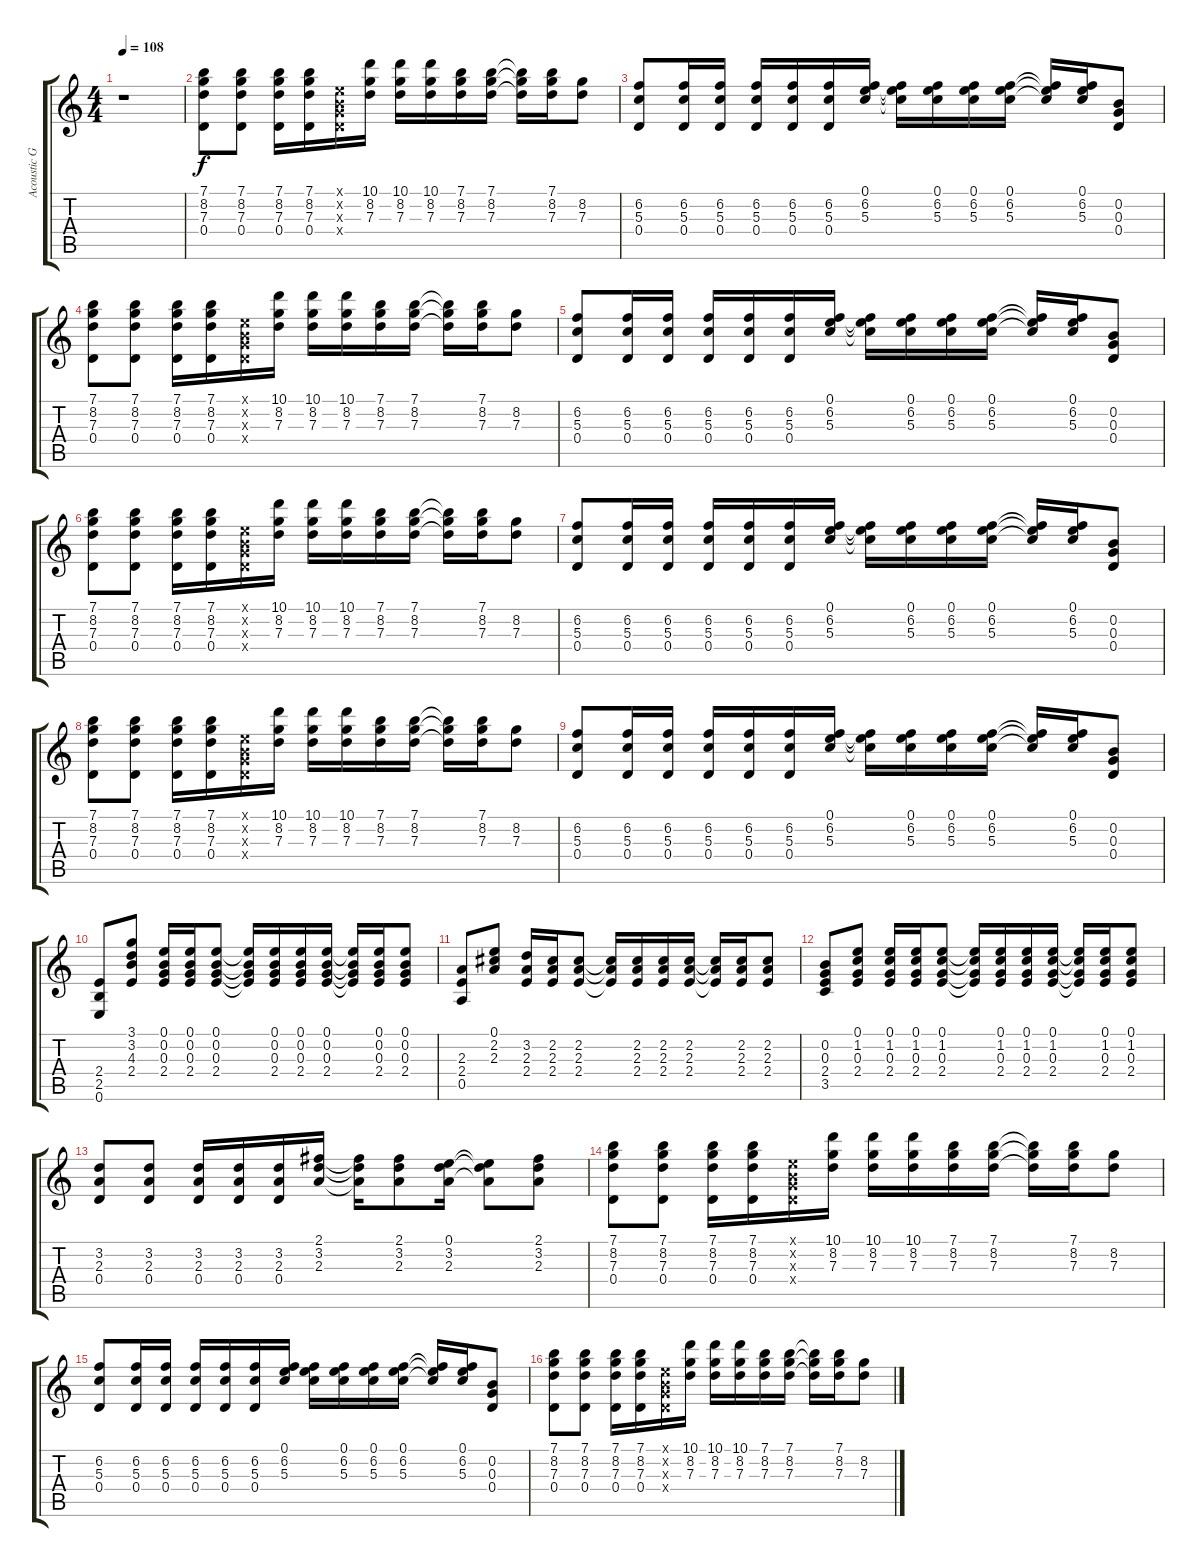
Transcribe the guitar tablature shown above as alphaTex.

\track ("Acoustic Guitar" "Acoustic G") {instrument acousticguitarsteel}
\staff {score tabs}
\tuning (E4 B3 G3 D3 A2 E2) {hide}
\ts (4 4)
\tempo 108
\clef g2
\ks c
r.1{dy f instrument acousticguitarsteel} |
(7.1 8.2 7.3 0.4).8 (7.1 8.2 7.3 0.4).8 (7.1 8.2 7.3 0.4).16 (7.1 8.2 7.3 0.4).16 (0.1{x} 0.2{x} 0.3{x} 0.4{x}).16 (10.1 8.2 7.3).16 (10.1 8.2 7.3).16 (10.1 8.2 7.3).16 (7.1 8.2 7.3).16 (7.1 8.2 7.3).16 (7.1{t} 8.2{t} 7.3{t}).16 (7.1 8.2 7.3).16 (8.2 7.3).8 |
(6.2 5.3 0.4).8 (6.2 5.3 0.4).16 (6.2 5.3 0.4).16 (6.2 5.3 0.4).16 (6.2 5.3 0.4).16 (6.2 5.3 0.4).16 (0.1 6.2 5.3).16 (0.1{t} 6.2{t} 5.3{t}).16 (0.1 6.2 5.3).16 (0.1 6.2 5.3).16 (0.1 6.2 5.3).16 (0.1{t} 6.2{t} 5.3{t}).16 (0.1 6.2 5.3).16 (0.2 0.3 0.4).8 |
(7.1 8.2 7.3 0.4).8 (7.1 8.2 7.3 0.4).8 (7.1 8.2 7.3 0.4).16 (7.1 8.2 7.3 0.4).16 (0.1{x} 0.2{x} 0.3{x} 0.4{x}).16 (10.1 8.2 7.3).16 (10.1 8.2 7.3).16 (10.1 8.2 7.3).16 (7.1 8.2 7.3).16 (7.1 8.2 7.3).16 (7.1{t} 8.2{t} 7.3{t}).16 (7.1 8.2 7.3).16 (8.2 7.3).8 |
(6.2 5.3 0.4).8 (6.2 5.3 0.4).16 (6.2 5.3 0.4).16 (6.2 5.3 0.4).16 (6.2 5.3 0.4).16 (6.2 5.3 0.4).16 (0.1 6.2 5.3).16 (0.1{t} 6.2{t} 5.3{t}).16 (0.1 6.2 5.3).16 (0.1 6.2 5.3).16 (0.1 6.2 5.3).16 (0.1{t} 6.2{t} 5.3{t}).16 (0.1 6.2 5.3).16 (0.2 0.3 0.4).8 |
(7.1 8.2 7.3 0.4).8 (7.1 8.2 7.3 0.4).8 (7.1 8.2 7.3 0.4).16 (7.1 8.2 7.3 0.4).16 (0.1{x} 0.2{x} 0.3{x} 0.4{x}).16 (10.1 8.2 7.3).16 (10.1 8.2 7.3).16 (10.1 8.2 7.3).16 (7.1 8.2 7.3).16 (7.1 8.2 7.3).16 (7.1{t} 8.2{t} 7.3{t}).16 (7.1 8.2 7.3).16 (8.2 7.3).8 |
(6.2 5.3 0.4).8 (6.2 5.3 0.4).16 (6.2 5.3 0.4).16 (6.2 5.3 0.4).16 (6.2 5.3 0.4).16 (6.2 5.3 0.4).16 (0.1 6.2 5.3).16 (0.1{t} 6.2{t} 5.3{t}).16 (0.1 6.2 5.3).16 (0.1 6.2 5.3).16 (0.1 6.2 5.3).16 (0.1{t} 6.2{t} 5.3{t}).16 (0.1 6.2 5.3).16 (0.2 0.3 0.4).8 |
(7.1 8.2 7.3 0.4).8 (7.1 8.2 7.3 0.4).8 (7.1 8.2 7.3 0.4).16 (7.1 8.2 7.3 0.4).16 (0.1{x} 0.2{x} 0.3{x} 0.4{x}).16 (10.1 8.2 7.3).16 (10.1 8.2 7.3).16 (10.1 8.2 7.3).16 (7.1 8.2 7.3).16 (7.1 8.2 7.3).16 (7.1{t} 8.2{t} 7.3{t}).16 (7.1 8.2 7.3).16 (8.2 7.3).8 |
(6.2 5.3 0.4).8 (6.2 5.3 0.4).16 (6.2 5.3 0.4).16 (6.2 5.3 0.4).16 (6.2 5.3 0.4).16 (6.2 5.3 0.4).16 (0.1 6.2 5.3).16 (0.1{t} 6.2{t} 5.3{t}).16 (0.1 6.2 5.3).16 (0.1 6.2 5.3).16 (0.1 6.2 5.3).16 (0.1{t} 6.2{t} 5.3{t}).16 (0.1 6.2 5.3).16 (0.2 0.3 0.4).8 |
(2.4 2.5 0.6).8 (3.1 3.2 4.3 2.4).8 (0.1 0.2 0.3 2.4).16 (0.1 0.2 0.3 2.4).16 (0.1 0.2 0.3 2.4).8 (0.1{t} 0.2{t} 0.3{t} 2.4{t}).16 (0.1 0.2 0.3 2.4).16 (0.1 0.2 0.3 2.4).16 (0.1 0.2 0.3 2.4).16 (0.1{t} 0.2{t} 0.3{t} 2.4{t}).16 (0.1 0.2 0.3 2.4).16 (0.1 0.2 0.3 2.4).8 |
(2.3 2.4 0.5).8 (0.1 2.2 2.3).8 (3.2 2.3 2.4).16 (2.2 2.3 2.4).16 (2.2 2.3 2.4).8 (2.2{t} 2.3{t} 2.4{t}).16 (2.2 2.3 2.4).16 (2.2 2.3 2.4).16 (2.2 2.3 2.4).16 (2.2{t} 2.3{t} 2.4{t}).16 (2.2 2.3 2.4).16 (2.2 2.3 2.4).8 |
(0.2 0.3 2.4 3.5).8 (0.1 1.2 0.3 2.4).8 (0.1 1.2 0.3 2.4).16 (0.1 1.2 0.3 2.4).16 (0.1 1.2 0.3 2.4).8 (0.1{t} 1.2{t} 0.3{t} 2.4{t}).16 (0.1 1.2 0.3 2.4).16 (0.1 1.2 0.3 2.4).16 (0.1 1.2 0.3 2.4).16 (0.1{t} 1.2{t} 0.3{t} 2.4{t}).16 (0.1 1.2 0.3 2.4).16 (0.1 1.2 0.3 2.4).8 |
(3.2 2.3 0.4).8 (3.2 2.3 0.4).8 (3.2 2.3 0.4).16 (3.2 2.3 0.4).16 (3.2 2.3 0.4).16 (2.1 3.2 2.3).16 (2.1{t} 3.2{t} 2.3{t}).16 (2.1 3.2 2.3).8 (0.1 3.2 2.3).16 (0.1{t} 3.2{t} 2.3{t}).8 (2.1 3.2 2.3).8 |
(7.1 8.2 7.3 0.4).8 (7.1 8.2 7.3 0.4).8 (7.1 8.2 7.3 0.4).16 (7.1 8.2 7.3 0.4).16 (0.1{x} 0.2{x} 0.3{x} 0.4{x}).16 (10.1 8.2 7.3).16 (10.1 8.2 7.3).16 (10.1 8.2 7.3).16 (7.1 8.2 7.3).16 (7.1 8.2 7.3).16 (7.1{t} 8.2{t} 7.3{t}).16 (7.1 8.2 7.3).16 (8.2 7.3).8 |
(6.2 5.3 0.4).8 (6.2 5.3 0.4).16 (6.2 5.3 0.4).16 (6.2 5.3 0.4).16 (6.2 5.3 0.4).16 (6.2 5.3 0.4).16 (0.1 6.2 5.3).16 (0.1{t} 6.2{t} 5.3{t}).16 (0.1 6.2 5.3).16 (0.1 6.2 5.3).16 (0.1 6.2 5.3).16 (0.1{t} 6.2{t} 5.3{t}).16 (0.1 6.2 5.3).16 (0.2 0.3 0.4).8 |
(7.1 8.2 7.3 0.4).8 (7.1 8.2 7.3 0.4).8 (7.1 8.2 7.3 0.4).16 (7.1 8.2 7.3 0.4).16 (0.1{x} 0.2{x} 0.3{x} 0.4{x}).16 (10.1 8.2 7.3).16 (10.1 8.2 7.3).16 (10.1 8.2 7.3).16 (7.1 8.2 7.3).16 (7.1 8.2 7.3).16 (7.1{t} 8.2{t} 7.3{t}).16 (7.1 8.2 7.3).16 (8.2 7.3).8
